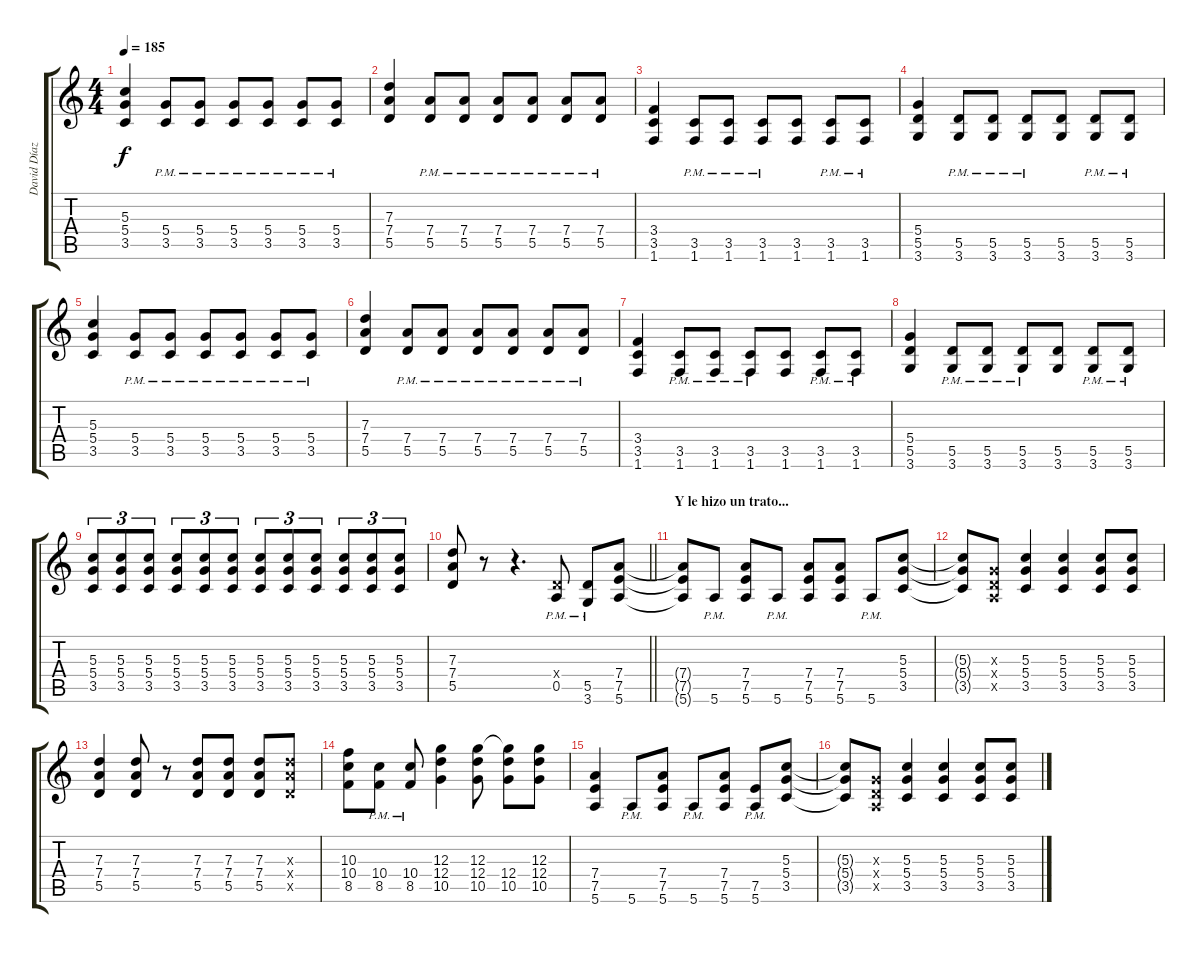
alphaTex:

\track ("David Díaz 'Kolibrí' - Guitarra" "David Díaz") {instrument overdrivenguitar}
\staff {score tabs}
\tuning (E4 B3 G3 D3 A2 E2) {hide}
\ts (4 4)
\tempo 185
\clef g2
\ks c
(5.3 5.4 3.5).4{dy f} (5.4{pm} 3.5{pm}).8 (5.4{pm} 3.5{pm}).8 (5.4{pm} 3.5{pm}).8 (5.4{pm} 3.5{pm}).8 (5.4{pm} 3.5{pm}).8 (5.4{pm} 3.5{pm}).8 |
(7.3 7.4 5.5).4 (7.4{pm} 5.5{pm}).8 (7.4{pm} 5.5{pm}).8 (7.4{pm} 5.5{pm}).8 (7.4{pm} 5.5{pm}).8 (7.4{pm} 5.5{pm}).8 (7.4{pm} 5.5{pm}).8 |
(3.4 3.5 1.6).4 (3.5{pm} 1.6{pm}).8 (3.5{pm} 1.6{pm}).8 (3.5{pm} 1.6{pm}).8 (3.5 1.6).8 (3.5{pm} 1.6{pm}).8 (3.5{pm} 1.6{pm}).8 |
(5.4 5.5 3.6).4 (5.5{pm} 3.6{pm}).8 (5.5{pm} 3.6{pm}).8 (5.5{pm} 3.6{pm}).8 (5.5 3.6).8 (5.5{pm} 3.6{pm}).8 (5.5{pm} 3.6{pm}).8 |
(5.3 5.4 3.5).4 (5.4{pm} 3.5{pm}).8 (5.4{pm} 3.5{pm}).8 (5.4{pm} 3.5{pm}).8 (5.4{pm} 3.5{pm}).8 (5.4{pm} 3.5{pm}).8 (5.4{pm} 3.5{pm}).8 |
(7.3 7.4 5.5).4 (7.4{pm} 5.5{pm}).8 (7.4{pm} 5.5{pm}).8 (7.4{pm} 5.5{pm}).8 (7.4{pm} 5.5{pm}).8 (7.4{pm} 5.5{pm}).8 (7.4{pm} 5.5{pm}).8 |
(3.4 3.5 1.6).4 (3.5{pm} 1.6{pm}).8 (3.5{pm} 1.6{pm}).8 (3.5{pm} 1.6{pm}).8 (3.5 1.6).8 (3.5{pm} 1.6{pm}).8 (3.5{pm} 1.6{pm}).8 |
(5.4 5.5 3.6).4 (5.5{pm} 3.6{pm}).8 (5.5{pm} 3.6{pm}).8 (5.5{pm} 3.6{pm}).8 (5.5 3.6).8 (5.5{pm} 3.6{pm}).8 (5.5{pm} 3.6{pm}).8 |
(5.3 5.4 3.5).8{tu (3 2)} (5.3 5.4 3.5).8{tu (3 2)} (5.3 5.4 3.5).8{tu (3 2)} (5.3 5.4 3.5).8{tu (3 2)} (5.3 5.4 3.5).8{tu (3 2)} (5.3 5.4 3.5).8{tu (3 2)} (5.3 5.4 3.5).8{tu (3 2)} (5.3 5.4 3.5).8{tu (3 2)} (5.3 5.4 3.5).8{tu (3 2)} (5.3 5.4 3.5).8{tu (3 2)} (5.3 5.4 3.5).8{tu (3 2)} (5.3 5.4 3.5).8{tu (3 2)} |
\barLineRight lightlight
(7.3 7.4 5.5).8 r.8 r.4{d} (0.4{x} 0.5{pm}).8 (5.5{pm} 3.6{pm}).8 (7.4 7.5 5.6).8 |
\section ("" "Y le hizo un trato...")
(7.4{t} 7.5{t} 5.6{t}).8 5.6{pm}.8 (7.4 7.5 5.6).8 5.6{pm}.8 (7.4 7.5 5.6).8 (7.4 7.5 5.6).8 5.6{pm}.8 (5.3 5.4 3.5).8 |
(5.3{t} 5.4{t} 3.5{t}).8 (0.3{x} 0.4{x} 0.5{x}).8 (5.3 5.4 3.5).4 (5.3 5.4 3.5).4 (5.3 5.4 3.5).8 (5.3 5.4 3.5).8 |
(7.3 7.4 5.5).4 (7.3 7.4 5.5).8 r.8 (7.3 7.4 5.5).8 (7.3 7.4 5.5).8 (7.3 7.4 5.5).8 (7.3{x} 7.4{x} 5.5{x}).8 |
(10.3 10.4 8.5).8 (10.4{pm} 8.5{pm}).8 (10.4{pm} 8.5{pm}).8 (12.3 12.4 10.5).4 (12.3 12.4 10.5).8 (12.3{t} 12.4 10.5).8 (12.3 12.4 10.5).8 |
(7.4 7.5 5.6).4 5.6{pm}.8 (7.4 7.5 5.6).8 5.6{pm}.8 (7.4 7.5 5.6).8 (7.5{pm} 5.6{pm}).8 (5.3 5.4 3.5).8 |
(5.3{t} 5.4{t} 3.5{t}).8 (0.3{x} 0.4{x} 0.5{x}).8 (5.3 5.4 3.5).4 (5.3 5.4 3.5).4 (5.3 5.4 3.5).8 (5.3 5.4 3.5).8
